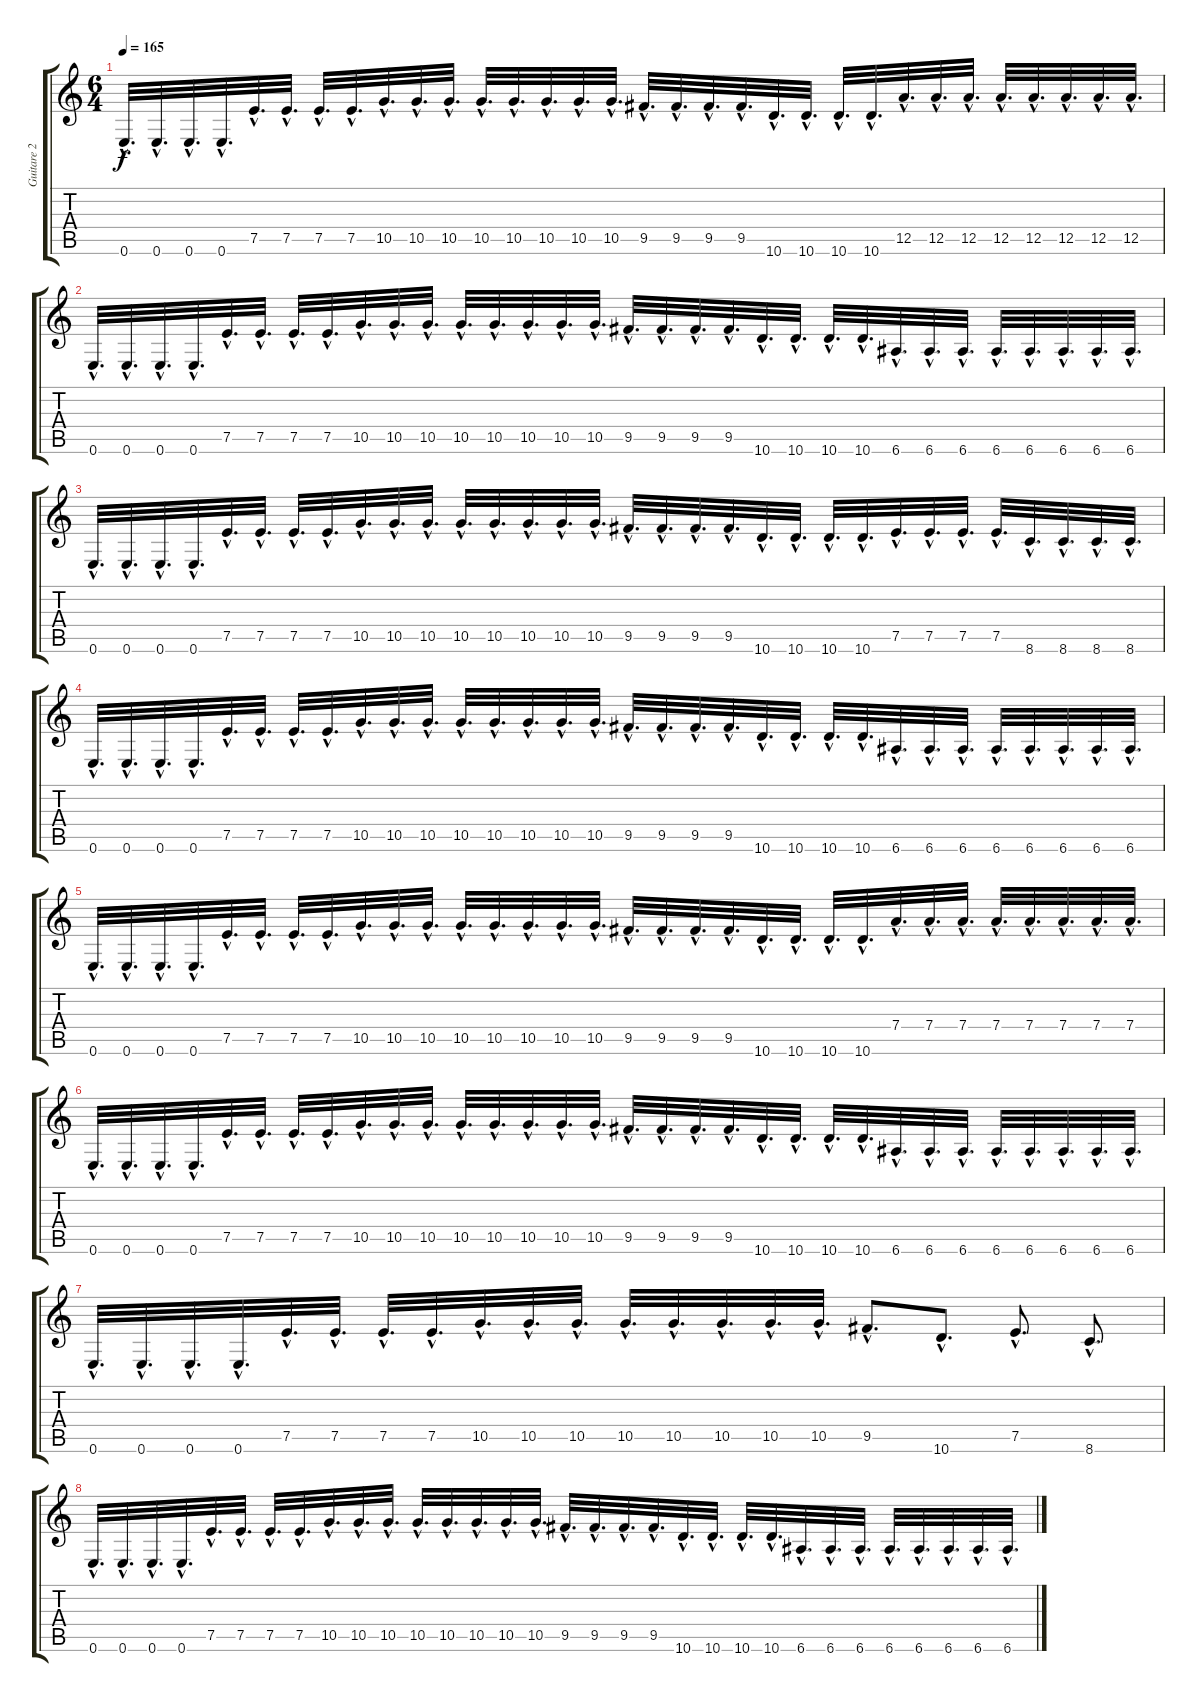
\track ("Guitare 2" "Guitare 2") {instrument distortionguitar}
\staff {score tabs}
\tuning (E4 B3 G3 D3 A2 E2) {hide}
\ts (6 4)
\tempo 165
\clef g2
\ks c
0.6{hac}.32{d dy f} 0.6{hac}.32{d} 0.6{hac}.32{d} 0.6{hac}.32{d} 7.5{hac}.32{d} 7.5{hac}.32{d} 7.5{hac}.32{d} 7.5{hac}.32{d} 10.5{hac}.32{d} 10.5{hac}.32{d} 10.5{hac}.32{d} 10.5{hac}.32{d} 10.5{hac}.32{d} 10.5{hac}.32{d} 10.5{hac}.32{d} 10.5{hac}.32{d} 9.5{hac}.32{d} 9.5{hac}.32{d} 9.5{hac}.32{d} 9.5{hac}.32{d} 10.6{hac}.32{d} 10.6{hac}.32{d} 10.6{hac}.32{d} 10.6{hac}.32{d} 12.5{hac}.32{d} 12.5{hac}.32{d} 12.5{hac}.32{d} 12.5{hac}.32{d} 12.5{hac}.32{d} 12.5{hac}.32{d} 12.5{hac}.32{d} 12.5{hac}.32{d} |
0.6{hac}.32{d} 0.6{hac}.32{d} 0.6{hac}.32{d} 0.6{hac}.32{d} 7.5{hac}.32{d} 7.5{hac}.32{d} 7.5{hac}.32{d} 7.5{hac}.32{d} 10.5{hac}.32{d} 10.5{hac}.32{d} 10.5{hac}.32{d} 10.5{hac}.32{d} 10.5{hac}.32{d} 10.5{hac}.32{d} 10.5{hac}.32{d} 10.5{hac}.32{d} 9.5{hac}.32{d} 9.5{hac}.32{d} 9.5{hac}.32{d} 9.5{hac}.32{d} 10.6{hac}.32{d} 10.6{hac}.32{d} 10.6{hac}.32{d} 10.6{hac}.32{d} 6.6{hac}.32{d} 6.6{hac}.32{d} 6.6{hac}.32{d} 6.6{hac}.32{d} 6.6{hac}.32{d} 6.6{hac}.32{d} 6.6{hac}.32{d} 6.6{hac}.32{d} |
0.6{hac}.32{d} 0.6{hac}.32{d} 0.6{hac}.32{d} 0.6{hac}.32{d} 7.5{hac}.32{d} 7.5{hac}.32{d} 7.5{hac}.32{d} 7.5{hac}.32{d} 10.5{hac}.32{d} 10.5{hac}.32{d} 10.5{hac}.32{d} 10.5{hac}.32{d} 10.5{hac}.32{d} 10.5{hac}.32{d} 10.5{hac}.32{d} 10.5{hac}.32{d} 9.5{hac}.32{d} 9.5{hac}.32{d} 9.5{hac}.32{d} 9.5{hac}.32{d} 10.6{hac}.32{d} 10.6{hac}.32{d} 10.6{hac}.32{d} 10.6{hac}.32{d} 7.5{hac}.32{d} 7.5{hac}.32{d} 7.5{hac}.32{d} 7.5{hac}.32{d} 8.6{hac}.32{d} 8.6{hac}.32{d} 8.6{hac}.32{d} 8.6{hac}.32{d} |
0.6{hac}.32{d} 0.6{hac}.32{d} 0.6{hac}.32{d} 0.6{hac}.32{d} 7.5{hac}.32{d} 7.5{hac}.32{d} 7.5{hac}.32{d} 7.5{hac}.32{d} 10.5{hac}.32{d} 10.5{hac}.32{d} 10.5{hac}.32{d} 10.5{hac}.32{d} 10.5{hac}.32{d} 10.5{hac}.32{d} 10.5{hac}.32{d} 10.5{hac}.32{d} 9.5{hac}.32{d} 9.5{hac}.32{d} 9.5{hac}.32{d} 9.5{hac}.32{d} 10.6{hac}.32{d} 10.6{hac}.32{d} 10.6{hac}.32{d} 10.6{hac}.32{d} 6.6{hac}.32{d} 6.6{hac}.32{d} 6.6{hac}.32{d} 6.6{hac}.32{d} 6.6{hac}.32{d} 6.6{hac}.32{d} 6.6{hac}.32{d} 6.6{hac}.32{d} |
0.6{hac}.32{d} 0.6{hac}.32{d} 0.6{hac}.32{d} 0.6{hac}.32{d} 7.5{hac}.32{d} 7.5{hac}.32{d} 7.5{hac}.32{d} 7.5{hac}.32{d} 10.5{hac}.32{d} 10.5{hac}.32{d} 10.5{hac}.32{d} 10.5{hac}.32{d} 10.5{hac}.32{d} 10.5{hac}.32{d} 10.5{hac}.32{d} 10.5{hac}.32{d} 9.5{hac}.32{d} 9.5{hac}.32{d} 9.5{hac}.32{d} 9.5{hac}.32{d} 10.6{hac}.32{d} 10.6{hac}.32{d} 10.6{hac}.32{d} 10.6{hac}.32{d} 7.4{hac}.32{d} 7.4{hac}.32{d} 7.4{hac}.32{d} 7.4{hac}.32{d} 7.4{hac}.32{d} 7.4{hac}.32{d} 7.4{hac}.32{d} 7.4{hac}.32{d} |
0.6{hac}.32{d} 0.6{hac}.32{d} 0.6{hac}.32{d} 0.6{hac}.32{d} 7.5{hac}.32{d} 7.5{hac}.32{d} 7.5{hac}.32{d} 7.5{hac}.32{d} 10.5{hac}.32{d} 10.5{hac}.32{d} 10.5{hac}.32{d} 10.5{hac}.32{d} 10.5{hac}.32{d} 10.5{hac}.32{d} 10.5{hac}.32{d} 10.5{hac}.32{d} 9.5{hac}.32{d} 9.5{hac}.32{d} 9.5{hac}.32{d} 9.5{hac}.32{d} 10.6{hac}.32{d} 10.6{hac}.32{d} 10.6{hac}.32{d} 10.6{hac}.32{d} 6.6{hac}.32{d} 6.6{hac}.32{d} 6.6{hac}.32{d} 6.6{hac}.32{d} 6.6{hac}.32{d} 6.6{hac}.32{d} 6.6{hac}.32{d} 6.6{hac}.32{d} |
0.6{hac}.32{d} 0.6{hac}.32{d} 0.6{hac}.32{d} 0.6{hac}.32{d} 7.5{hac}.32{d} 7.5{hac}.32{d} 7.5{hac}.32{d} 7.5{hac}.32{d} 10.5{hac}.32{d} 10.5{hac}.32{d} 10.5{hac}.32{d} 10.5{hac}.32{d} 10.5{hac}.32{d} 10.5{hac}.32{d} 10.5{hac}.32{d} 10.5{hac}.32{d} 9.5{hac}.8{d} 10.6{hac}.8{d} 7.5{hac}.8{d} 8.6{hac}.8{d} |
0.6{hac}.32{d} 0.6{hac}.32{d} 0.6{hac}.32{d} 0.6{hac}.32{d} 7.5{hac}.32{d} 7.5{hac}.32{d} 7.5{hac}.32{d} 7.5{hac}.32{d} 10.5{hac}.32{d} 10.5{hac}.32{d} 10.5{hac}.32{d} 10.5{hac}.32{d} 10.5{hac}.32{d} 10.5{hac}.32{d} 10.5{hac}.32{d} 10.5{hac}.32{d} 9.5{hac}.32{d} 9.5{hac}.32{d} 9.5{hac}.32{d} 9.5{hac}.32{d} 10.6{hac}.32{d} 10.6{hac}.32{d} 10.6{hac}.32{d} 10.6{hac}.32{d} 6.6{hac}.32{d} 6.6{hac}.32{d} 6.6{hac}.32{d} 6.6{hac}.32{d} 6.6{hac}.32{d} 6.6{hac}.32{d} 6.6{hac}.32{d} 6.6{hac}.32{d}
